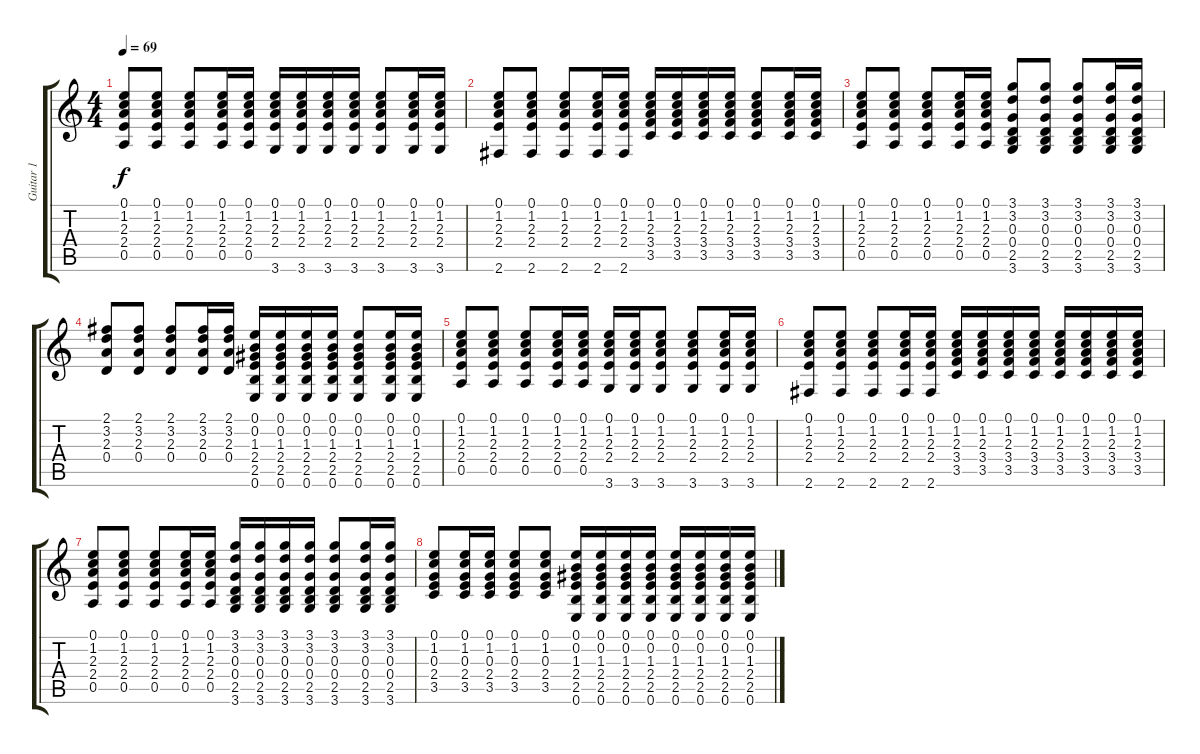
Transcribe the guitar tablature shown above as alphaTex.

\track ("Guitar 1" "Guitar 1") {instrument electricguitarclean}
\staff {score tabs}
\tuning (E4 B3 G3 D3 A2 E2) {hide}
\ts (4 4)
\tempo 69
\clef g2
\ks c
(0.1 1.2 2.3 2.4 0.5).8{dy f} (0.1 1.2 2.3 2.4 0.5).8 (0.1 1.2 2.3 2.4 0.5).8 (0.1 1.2 2.3 2.4 0.5).16 (0.1 1.2 2.3 2.4 0.5).16 (0.1 1.2 2.3 2.4 3.6).16 (0.1 1.2 2.3 2.4 3.6).16 (0.1 1.2 2.3 2.4 3.6).16 (0.1 1.2 2.3 2.4 3.6).16 (0.1 1.2 2.3 2.4 3.6).8 (0.1 1.2 2.3 2.4 3.6).16 (0.1 1.2 2.3 2.4 3.6).16 |
(0.1 1.2 2.3 2.4 2.6).8 (0.1 1.2 2.3 2.4 2.6).8 (0.1 1.2 2.3 2.4 2.6).8 (0.1 1.2 2.3 2.4 2.6).16 (0.1 1.2 2.3 2.4 2.6).16 (0.1 1.2 2.3 3.4 3.5).16 (0.1 1.2 2.3 3.4 3.5).16 (0.1 1.2 2.3 3.4 3.5).16 (0.1 1.2 2.3 3.4 3.5).16 (0.1 1.2 2.3 3.4 3.5).8 (0.1 1.2 2.3 3.4 3.5).16 (0.1 1.2 2.3 3.4 3.5).16 |
(0.1 1.2 2.3 2.4 0.5).8 (0.1 1.2 2.3 2.4 0.5).8 (0.1 1.2 2.3 2.4 0.5).8 (0.1 1.2 2.3 2.4 0.5).16 (0.1 1.2 2.3 2.4 0.5).16 (3.1 3.2 0.3 0.4 2.5 3.6).8 (3.1 3.2 0.3 0.4 2.5 3.6).8 (3.1 3.2 0.3 0.4 2.5 3.6).8 (3.1 3.2 0.3 0.4 2.5 3.6).16 (3.1 3.2 0.3 0.4 2.5 3.6).16 |
(2.1 3.2 2.3 0.4).8 (2.1 3.2 2.3 0.4).8 (2.1 3.2 2.3 0.4).8 (2.1 3.2 2.3 0.4).16 (2.1 3.2 2.3 0.4).16 (0.1 0.2 1.3 2.4 2.5 0.6).16 (0.1 0.2 1.3 2.4 2.5 0.6).16 (0.1 0.2 1.3 2.4 2.5 0.6).16 (0.1 0.2 1.3 2.4 2.5 0.6).16 (0.1 0.2 1.3 2.4 2.5 0.6).8 (0.1 0.2 1.3 2.4 2.5 0.6).16 (0.1 0.2 1.3 2.4 2.5 0.6).16 |
(0.1 1.2 2.3 2.4 0.5).8 (0.1 1.2 2.3 2.4 0.5).8 (0.1 1.2 2.3 2.4 0.5).8 (0.1 1.2 2.3 2.4 0.5).16 (0.1 1.2 2.3 2.4 0.5).16 (0.1 1.2 2.3 2.4 3.6).16 (0.1 1.2 2.3 2.4 3.6).16 (0.1 1.2 2.3 2.4 3.6).8 (0.1 1.2 2.3 2.4 3.6).8 (0.1 1.2 2.3 2.4 3.6).16 (0.1 1.2 2.3 2.4 3.6).16 |
(0.1 1.2 2.3 2.4 2.6).8 (0.1 1.2 2.3 2.4 2.6).8 (0.1 1.2 2.3 2.4 2.6).8 (0.1 1.2 2.3 2.4 2.6).16 (0.1 1.2 2.3 2.4 2.6).16 (0.1 1.2 2.3 3.4 3.5).16 (0.1 1.2 2.3 3.4 3.5).16 (0.1 1.2 2.3 3.4 3.5).16 (0.1 1.2 2.3 3.4 3.5).16 (0.1 1.2 2.3 3.4 3.5).16 (0.1 1.2 2.3 3.4 3.5).16 (0.1 1.2 2.3 3.4 3.5).16 (0.1 1.2 2.3 3.4 3.5).16 |
(0.1 1.2 2.3 2.4 0.5).8 (0.1 1.2 2.3 2.4 0.5).8 (0.1 1.2 2.3 2.4 0.5).8 (0.1 1.2 2.3 2.4 0.5).16 (0.1 1.2 2.3 2.4 0.5).16 (3.1 3.2 0.3 0.4 2.5 3.6).16 (3.1 3.2 0.3 0.4 2.5 3.6).16 (3.1 3.2 0.3 0.4 2.5 3.6).16 (3.1 3.2 0.3 0.4 2.5 3.6).16 (3.1 3.2 0.3 0.4 2.5 3.6).8 (3.1 3.2 0.3 0.4 2.5 3.6).16 (3.1 3.2 0.3 0.4 2.5 3.6).16 |
(0.1 1.2 0.3 2.4 3.5).8 (0.1 1.2 0.3 2.4 3.5).16 (0.1 1.2 0.3 2.4 3.5).16 (0.1 1.2 0.3 2.4 3.5).8 (0.1 1.2 0.3 2.4 3.5).8 (0.1 0.2 1.3 2.4 2.5 0.6).16 (0.1 0.2 1.3 2.4 2.5 0.6).16 (0.1 0.2 1.3 2.4 2.5 0.6).16 (0.1 0.2 1.3 2.4 2.5 0.6).16 (0.1 0.2 1.3 2.4 2.5 0.6).16 (0.1 0.2 1.3 2.4 2.5 0.6).16 (0.1 0.2 1.3 2.4 2.5 0.6).16 (0.1 0.2 1.3 2.4 2.5 0.6).16
